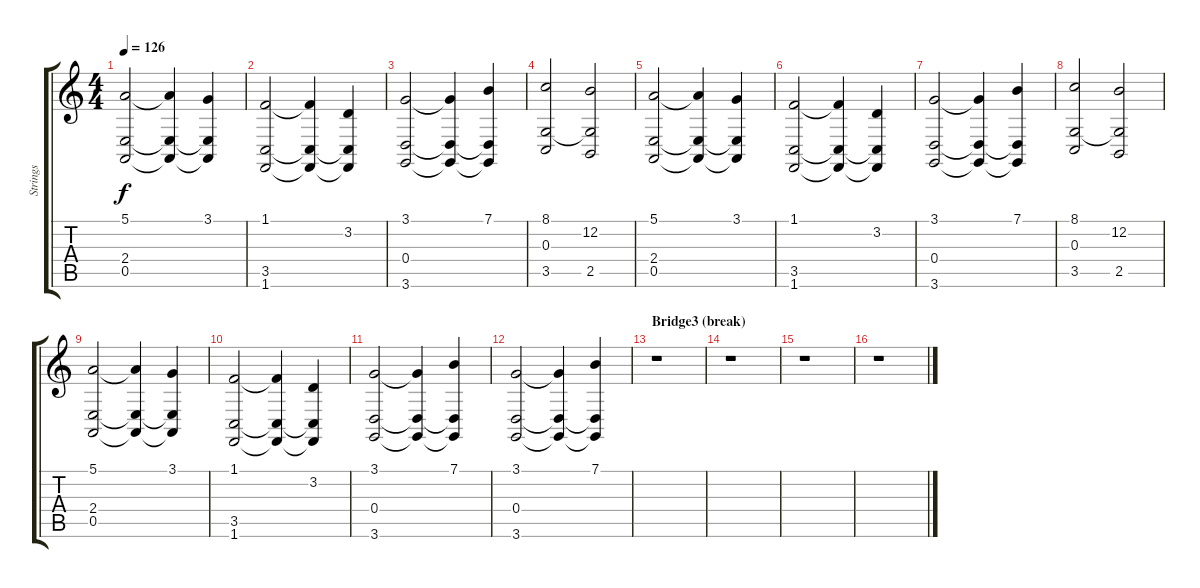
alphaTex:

\track ("Strings" "Strings") {instrument synthstrings2}
\staff {score tabs}
\tuning (E4 B3 G3 D3 A2 E2) {hide}
\ts (4 4)
\tempo 126
\clef g2
\ks c
(5.1 2.4 0.5).2{dy f} (5.1{t} 2.4{t} 0.5{t}).4 (3.1 2.4{t} 0.5{t}).4 |
(1.1 3.5 1.6).2 (1.1{t} 3.5{t} 1.6{t}).4 (3.2 3.5{t} 1.6{t}).4 |
(3.1 0.4 3.6).2 (3.1{t} 0.4{t} 3.6{t}).4 (7.1 0.4{t} 3.6{t}).4 |
(8.1 0.3 3.5).2 (12.2 0.3{t} 2.5).2 |
(5.1 2.4 0.5).2 (5.1{t} 2.4{t} 0.5{t}).4 (3.1 2.4{t} 0.5{t}).4 |
(1.1 3.5 1.6).2 (1.1{t} 3.5{t} 1.6{t}).4 (3.2 3.5{t} 1.6{t}).4 |
(3.1 0.4 3.6).2 (3.1{t} 0.4{t} 3.6{t}).4 (7.1 0.4{t} 3.6{t}).4 |
(8.1 0.3 3.5).2 (12.2 0.3{t} 2.5).2 |
(5.1 2.4 0.5).2 (5.1{t} 2.4{t} 0.5{t}).4 (3.1 2.4{t} 0.5{t}).4 |
(1.1 3.5 1.6).2 (1.1{t} 3.5{t} 1.6{t}).4 (3.2 3.5{t} 1.6{t}).4 |
(3.1 0.4 3.6).2 (3.1{t} 0.4{t} 3.6{t}).4 (7.1 0.4{t} 3.6{t}).4 |
(3.1 0.4 3.6).2 (3.1{t} 0.4{t} 3.6{t}).4 (7.1 0.4{t} 3.6{t}).4 |
\section ("" "Bridge3 (break)")
r.1 |
r.1 |
r.1 |
r.1
